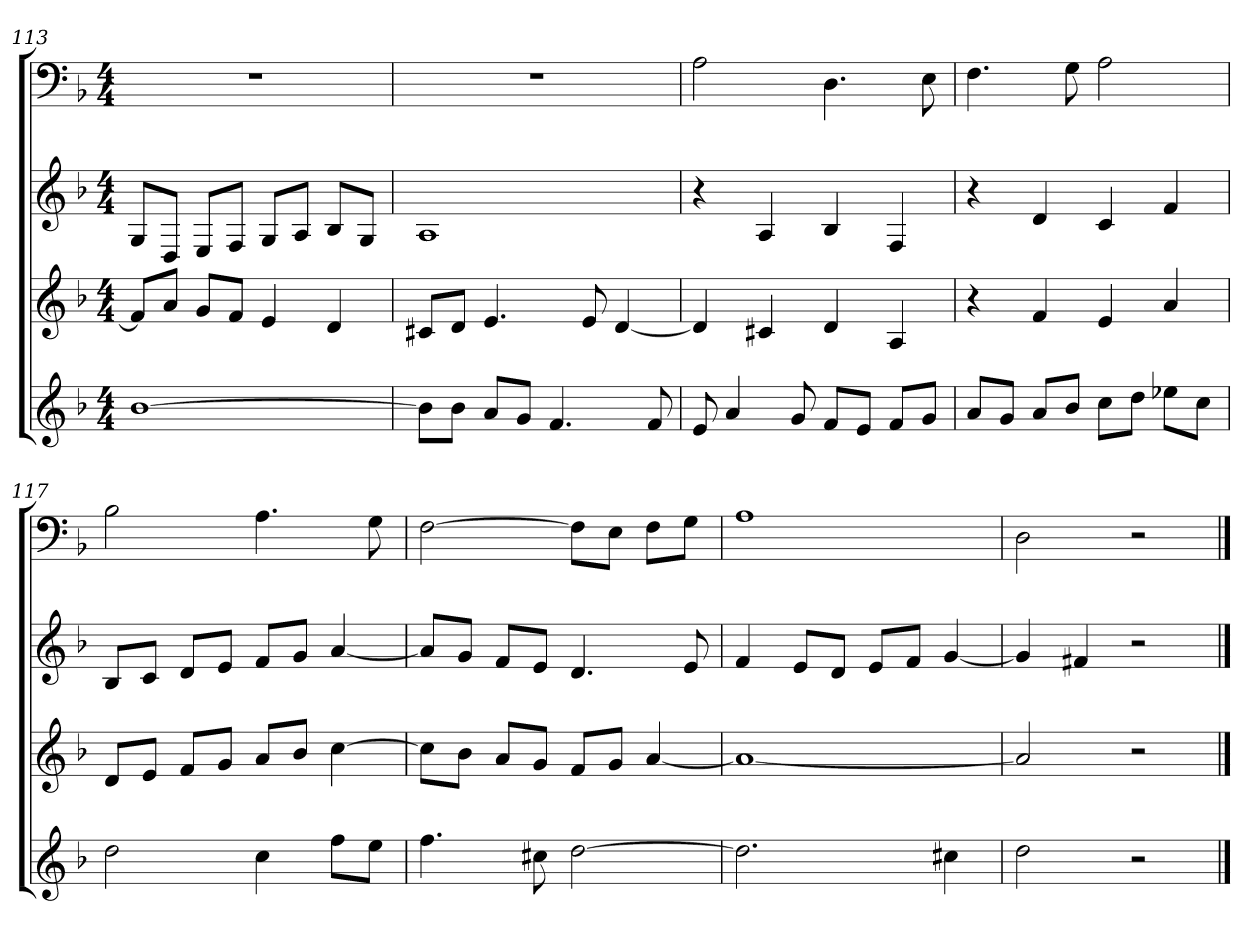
**kern	**kern	**kern	**kern
*part4	*part3	*part2	*part1
*staff4	*staff3	*staff2	*staff1
*k[b-]	*k[b-]	*k[b-]	*k[b-]
*d:	*d:	*d:	*d:
*M4/4	*M4/4	*M4/4	*M4/4
=113	=113	=113	=113
[1b-	8fL]	8GL	1r
.	8aJ	8DJ	.
.	8gL	8EL	.
.	8fJ	8FJ	.
.	4e	8GL	.
.	.	8AJ	.
.	4d	8B-L	.
.	.	8GJ	.
=114	=114	=114	=114
8b-L]	8c#XL	1A	1r
8b-J	8dJ	.	.
8aL	4.e	.	.
8gJ	.	.	.
4.f	.	.	.
.	8e	.	.
.	[4d	.	.
8f	.	.	.
=115	=115	=115	=115
8e	4d]	4r	2A
4a	.	.	.
.	4c#X	4A	.
8g	.	.	.
8fL	4d	4B-	4.D
8eJ	.	.	.
8fL	4A	4F	.
8gJ	.	.	8E
=116	=116	=116	=116
8aL	4r	4r	4.F
8gJ	.	.	.
8aL	4f	4d	.
8b-J	.	.	8G
8ccL	4e	4c	2A
8ddJ	.	.	.
8ee-XL	4a	4f	.
8ccJ	.	.	.
=117	=117	=117	=117
2dd	8dL	8B-L	2B-
.	8eJ	8cJ	.
.	8fL	8dL	.
.	8gJ	8eJ	.
4cc	8aL	8fL	4.A
.	8b-J	8gJ	.
8ffL	[4cc	[4a	.
8eeJ	.	.	8G
=118	=118	=118	=118
4.ff	8ccL]	8aL]	[2F
.	8b-J	8gJ	.
.	8aL	8fL	.
8cc#X	8gJ	8eJ	.
[2dd	8fL	4.d	8FL]
.	8gJ	.	8EJ
.	[4a	.	8FL
.	.	8e	8GJ
=119	=119	=119	=119
2.dd]	1a_	4f	1A
.	.	8eL	.
.	.	8dJ	.
.	.	8eL	.
.	.	8fJ	.
4cc#X	.	[4g	.
=120	=120	=120	=120
2dd	2a]	4g]	2D
.	.	4f#X	.
2r	2r	2r	2r
==	==	==	==
*-	*-	*-	*-
